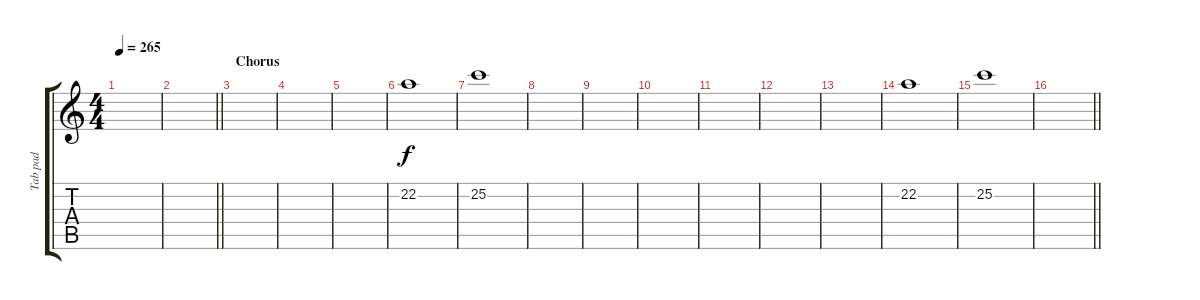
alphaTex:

\track ("Tab pad" "Tab pad") {instrument orchestralharp}
\staff {score tabs}
\tuning (E4 B3 G3 D3 A2 E2) {hide}
\ts (4 4)
\tempo 265
\clef g2
\ks c
|
\barLineRight lightlight
|
\section ("" "Chorus")
|
|
|
22.2.1{dy f} |
25.2.1 |
|
|
|
|
|
|
22.2.1 |
25.2.1 |
\barLineRight lightlight
